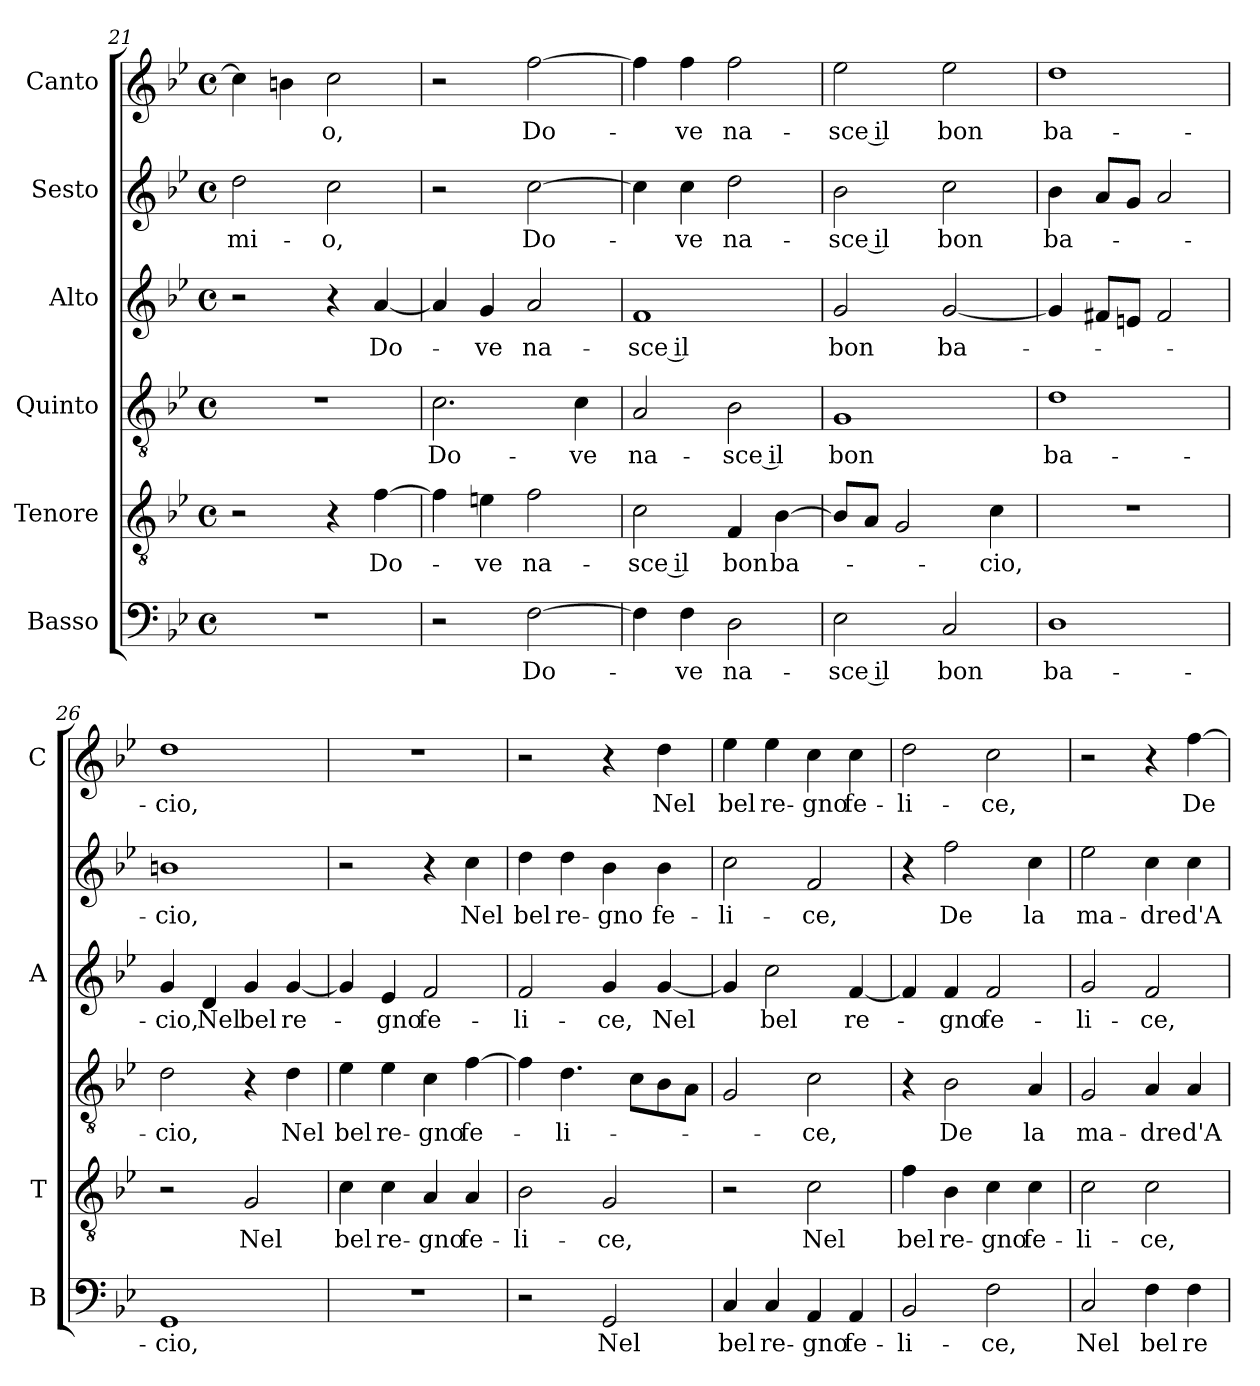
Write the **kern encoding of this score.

**kern	**text	**kern	**text	**kern	**text	**kern	**text	**kern	**text	**kern	**text
*part6	*part6	*part5	*part5	*part4	*part4	*part3	*part3	*part2	*part2	*part1	*part1
*staff6	*staff6	*staff5	*staff5	*staff4	*staff4	*staff3	*staff3	*staff2	*staff2	*staff1	*staff1
*I"Basso	*	*I"Tenore	*	*I"Quinto	*	*I"Alto	*	*I"Sesto	*	*I"Canto	*
*I'B	*	*I'T	*	*	*	*I'A	*	*	*	*I'C	*
*clefF4	*	*clefGv2	*	*clefGv2	*	*clefG2	*	*clefG2	*	*clefG2	*
*k[b-e-]	*	*k[b-e-]	*	*k[b-e-]	*	*k[b-e-]	*	*k[b-e-]	*	*k[b-e-]	*
*B-:	*	*B-:	*	*B-:	*	*B-:	*	*B-:	*	*B-:	*
*M4/4	*	*M4/4	*	*M4/4	*	*M4/4	*	*M4/4	*	*M4/4	*
*met(c)	*	*met(c)	*	*met(c)	*	*met(c)	*	*met(c)	*	*met(c)	*
=21	=21	=21	=21	=21	=21	=21	=21	=21	=21	=21	=21
!	!	!	!	!	!	!	!	!	!LO:LY:b	!	!
1r	.	2r	.	1r	.	2r	.	2dd\	mi-	4cc\]	.
.	.	.	.	.	.	.	.	.	.	4bn\	.
!	!	!	!	!	!	!	!	!	!LO:LY:b	!	!LO:LY:b
.	.	4r	.	.	.	4r	.	2cc\	-o,	2cc\	-o,
!	!	!	!LO:LY:b	!	!	!	!LO:LY:b	!	!	!	!
.	.	[4f\	Do-	.	.	[4a/	Do-	.	.	.	.
=22	=22	=22	=22	=22	=22	=22	=22	=22	=22	=22	=22
!	!	!	!	!	!LO:LY:b	!	!	!	!	!	!
2r	.	4f\]	.	2.c\	Do-	4a/]	.	2r	.	2r	.
!	!	!	!LO:LY:b	!	!	!	!LO:LY:b	!	!	!	!
.	.	4en\	-ve	.	.	4g/	-ve	.	.	.	.
!	!LO:LY:b	!	!LO:LY:b	!	!	!	!LO:LY:b	!	!LO:LY:b	!	!LO:LY:b
[2F\	Do-	2f\	na-	.	.	2a/	na-	[2cc\	Do-	[2ff\	Do-
!	!	!	!	!	!LO:LY:b	!	!	!	!	!	!
.	.	.	.	4c\	-ve	.	.	.	.	.	.
=23	=23	=23	=23	=23	=23	=23	=23	=23	=23	=23	=23
!	!	!	!LO:LY:b	!	!LO:LY:b	!	!LO:LY:b	!	!	!	!
4F\]	.	2c\	-sce il	2A/	na-	1f	-sce il	4cc\]	.	4ff\]	.
!	!LO:LY:b	!	!	!	!	!	!	!	!LO:LY:b	!	!LO:LY:b
4F\	-ve	.	.	.	.	.	.	4cc\	-ve	4ff\	-ve
!	!LO:LY:b	!	!LO:LY:b	!	!LO:LY:b	!	!	!	!LO:LY:b	!	!LO:LY:b
2D\	na-	4F/	bon	2B-\	-sce il	.	.	2dd\	na-	2ff\	na-
!	!	!	!LO:LY:b	!	!	!	!	!	!	!	!
.	.	[4B-\	ba-	.	.	.	.	.	.	.	.
=24	=24	=24	=24	=24	=24	=24	=24	=24	=24	=24	=24
!	!LO:LY:b	!	!	!	!LO:LY:b	!	!LO:LY:b	!	!LO:LY:b	!	!LO:LY:b
2E-\	-sce il	8B-/L]	.	1G	bon	2g/	bon	2b-\	-sce il	2ee-\	-sce il
.	.	8A/J	.	.	.	.	.	.	.	.	.
.	.	2G/	.	.	.	.	.	.	.	.	.
!	!LO:LY:b	!	!	!	!	!	!LO:LY:b	!	!LO:LY:b	!	!LO:LY:b
2C/	bon	.	.	.	.	[2g/	ba-	2cc\	bon	2ee-\	bon
!	!	!	!LO:LY:b	!	!	!	!	!	!	!	!
.	.	4c\	-cio,	.	.	.	.	.	.	.	.
=25	=25	=25	=25	=25	=25	=25	=25	=25	=25	=25	=25
!	!LO:LY:b	!	!	!	!LO:LY:b	!	!	!	!LO:LY:b	!	!LO:LY:b
1D	ba-	1r	.	1d	ba-	4g/]	.	4b-\	ba-	1dd	ba-
.	.	.	.	.	.	8f#X/L	.	8a/L	.	.	.
.	.	.	.	.	.	8en/J	.	8g/J	.	.	.
.	.	.	.	.	.	2f#i/	.	2a/	.	.	.
=26	=26	=26	=26	=26	=26	=26	=26	=26	=26	=26	=26
!	!LO:LY:b	!	!	!	!LO:LY:b	!	!LO:LY:b	!	!LO:LY:b	!	!LO:LY:b
1GG	-cio,	2r	.	2d\	-cio,	4g/	-cio,	1bn	-cio,	1dd	-cio,
!	!	!	!	!	!	!	!LO:LY:b	!	!	!	!
.	.	.	.	.	.	4d/	Nel	.	.	.	.
!	!	!	!LO:LY:b	!	!	!	!LO:LY:b	!	!	!	!
.	.	2G/	Nel	4r	.	4g/	bel	.	.	.	.
!	!	!	!	!	!LO:LY:b	!	!LO:LY:b	!	!	!	!
.	.	.	.	4d\	Nel	[4g/	re-	.	.	.	.
=27	=27	=27	=27	=27	=27	=27	=27	=27	=27	=27	=27
!	!	!	!LO:LY:b	!	!LO:LY:b	!	!	!	!	!	!
1r	.	4c\	bel	4e-\	bel	4g/]	.	2r	.	1r	.
!	!	!	!LO:LY:b	!	!LO:LY:b	!	!LO:LY:b	!	!	!	!
.	.	4c\	re-	4e-\	re-	4e-/	-gno	.	.	.	.
!	!	!	!LO:LY:b	!	!LO:LY:b	!	!LO:LY:b	!	!	!	!
.	.	4A/	-gno	4c\	-gno	2f/	fe-	4r	.	.	.
!	!	!	!LO:LY:b	!	!LO:LY:b	!	!	!	!LO:LY:b	!	!
.	.	4A/	fe-	[4f\	fe-	.	.	4cc\	Nel	.	.
!!LO:LB:g=z
=28	=28	=28	=28	=28	=28	=28	=28	=28	=28	=28	=28
!	!	!	!LO:LY:b	!	!	!	!LO:LY:b	!	!LO:LY:b	!	!
2r	.	2B-\	-li-	4f\]	.	2f/	-li-	4dd\	bel	2r	.
!	!	!	!	!	!LO:LY:b	!	!	!	!LO:LY:b	!	!
.	.	.	.	4.d\	-li-	.	.	4dd\	re-	.	.
!	!LO:LY:b	!	!LO:LY:b	!	!	!	!LO:LY:b	!	!LO:LY:b	!	!
2GG/	Nel	2G/	-ce,	.	.	4g/	-ce,	4b-\	-gno	4r	.
.	.	.	.	8c\L	.	.	.	.	.	.	.
!	!	!	!	!	!	!	!LO:LY:b	!	!LO:LY:b	!	!LO:LY:b
.	.	.	.	8B-\	.	[4g/	Nel	4b-\	fe-	4dd\	Nel
.	.	.	.	8A\J	.	.	.	.	.	.	.
=29	=29	=29	=29	=29	=29	=29	=29	=29	=29	=29	=29
!	!LO:LY:b	!	!	!	!	!	!	!	!LO:LY:b	!	!LO:LY:b
4C/	bel	2r	.	2G/	.	4g/]	.	2cc\	-li-	4ee-\	bel
!	!LO:LY:b	!	!	!	!	!	!LO:LY:b	!	!	!	!LO:LY:b
4C/	re-	.	.	.	.	2cc\	bel	.	.	4ee-\	re-
!	!LO:LY:b	!	!LO:LY:b	!	!LO:LY:b	!	!	!	!LO:LY:b	!	!LO:LY:b
4AA/	-gno	2c\	Nel	2c\	-ce,	.	.	2f/	-ce,	4cc\	-gno
!	!LO:LY:b	!	!	!	!	!	!LO:LY:b	!	!	!	!LO:LY:b
4AA/	fe-	.	.	.	.	[4f/	re-	.	.	4cc\	fe-
=30	=30	=30	=30	=30	=30	=30	=30	=30	=30	=30	=30
!	!LO:LY:b	!	!LO:LY:b	!	!	!	!	!	!	!	!LO:LY:b
2BB-/	-li-	4f\	bel	4r	.	4f/]	.	4r	.	2dd\	-li-
!	!	!	!LO:LY:b	!	!LO:LY:b	!	!LO:LY:b	!	!LO:LY:b	!	!
.	.	4B-\	re-	2B-\	De	4f/	-gno	2ff\	De	.	.
!	!LO:LY:b	!	!LO:LY:b	!	!	!	!LO:LY:b	!	!	!	!LO:LY:b
2F\	-ce,	4c\	-gno	.	.	2f/	fe-	.	.	2cc\	-ce,
!	!	!	!LO:LY:b	!	!LO:LY:b	!	!	!	!LO:LY:b	!	!
.	.	4c\	fe-	4A/	la	.	.	4cc\	la	.	.
=31	=31	=31	=31	=31	=31	=31	=31	=31	=31	=31	=31
!	!LO:LY:b	!	!LO:LY:b	!	!LO:LY:b	!	!LO:LY:b	!	!LO:LY:b	!	!
2C/	Nel	2c\	-li-	2G/	ma-	2g/	-li-	2ee-\	ma-	2r	.
!	!LO:LY:b	!	!LO:LY:b	!	!LO:LY:b	!	!LO:LY:b	!	!LO:LY:b	!	!
4F\	bel	2c\	-ce,	4A/	-dre	2f/	-ce,	4cc\	-dre	4r	.
!	!LO:LY:b	!	!	!	!LO:LY:b	!	!	!	!LO:LY:b	!	!LO:LY:b
4F\	re-	.	.	4A/	d'A-	.	.	4cc\	d'A-	[4ff\	De
=	=	=	=	=	=	=	=	=	=	=	=
*-	*-	*-	*-	*-	*-	*-	*-	*-	*-	*-	*-
